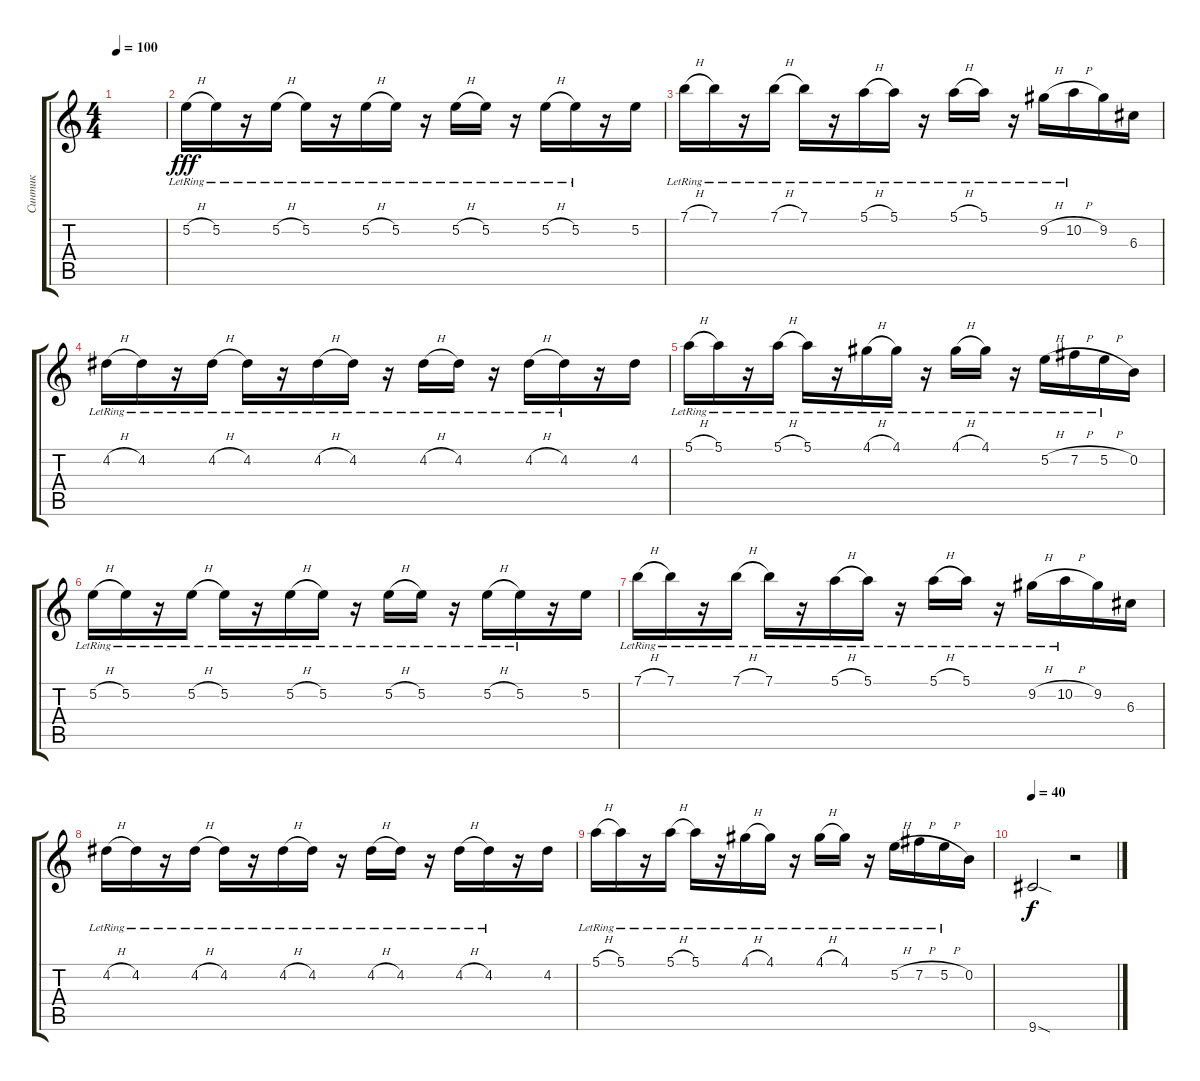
\track ("Синтик" "Синтик") {instrument overdrivenguitar}
\staff {score tabs}
\tuning (E4 B3 G3 D3 A2 E2) {hide}
\ts (4 4)
\tempo 100
\clef g2
\ks c
|
5.2{h lr}.16{dy fff balance 16} 5.2{lr}.16 r.16 5.2{h lr}.16 5.2{lr}.16 r.16 5.2{h lr}.16 5.2{lr}.16 r.16 5.2{h lr}.16 5.2{lr}.16 r.16 5.2{h lr}.16 5.2{lr}.16 r.16 5.2.16 |
7.1{h lr}.16 7.1{lr}.16 r.16 7.1{h lr}.16 7.1{lr}.16 r.16 5.1{h lr}.16 5.1{lr}.16 r.16 5.1{h lr}.16 5.1{lr}.16 r.16 9.2{h lr}.16 10.2{h lr}.16 9.2.16 6.3.16 |
4.2{h lr}.16 4.2{lr}.16 r.16 4.2{h lr}.16 4.2{lr}.16 r.16 4.2{h lr}.16 4.2{lr}.16 r.16 4.2{h lr}.16 4.2{lr}.16 r.16 4.2{h lr}.16 4.2{lr}.16 r.16 4.2.16 |
5.1{h lr}.16 5.1{lr}.16 r.16 5.1{h lr}.16 5.1{lr}.16 r.16 4.1{h lr}.16 4.1{lr}.16 r.16 4.1{h lr}.16 4.1{lr}.16 r.16 5.2{h lr}.16 7.2{h lr}.16 5.2{h lr}.16 0.2.16 |
5.2{h lr}.16 5.2{lr}.16 r.16 5.2{h lr}.16 5.2{lr}.16 r.16 5.2{h lr}.16 5.2{lr}.16 r.16 5.2{h lr}.16 5.2{lr}.16 r.16 5.2{h lr}.16 5.2{lr}.16 r.16 5.2.16 |
7.1{h lr}.16 7.1{lr}.16 r.16 7.1{h lr}.16 7.1{lr}.16 r.16 5.1{h lr}.16 5.1{lr}.16 r.16 5.1{h lr}.16 5.1{lr}.16 r.16 9.2{h lr}.16 10.2{h lr}.16 9.2.16 6.3.16 |
4.2{h lr}.16 4.2{lr}.16 r.16 4.2{h lr}.16 4.2{lr}.16 r.16 4.2{h lr}.16 4.2{lr}.16 r.16 4.2{h lr}.16 4.2{lr}.16 r.16 4.2{h lr}.16 4.2{lr}.16 r.16 4.2.16 |
5.1{h lr}.16 5.1{lr}.16 r.16 5.1{h lr}.16 5.1{lr}.16 r.16 4.1{h lr}.16 4.1{lr}.16 r.16 4.1{h lr}.16 4.1{lr}.16 r.16 5.2{h lr}.16 7.2{h lr}.16 5.2{h lr}.16 0.2.16 |
\tempo 40
9.6{sod}.2{dy f volume 0} r.2
